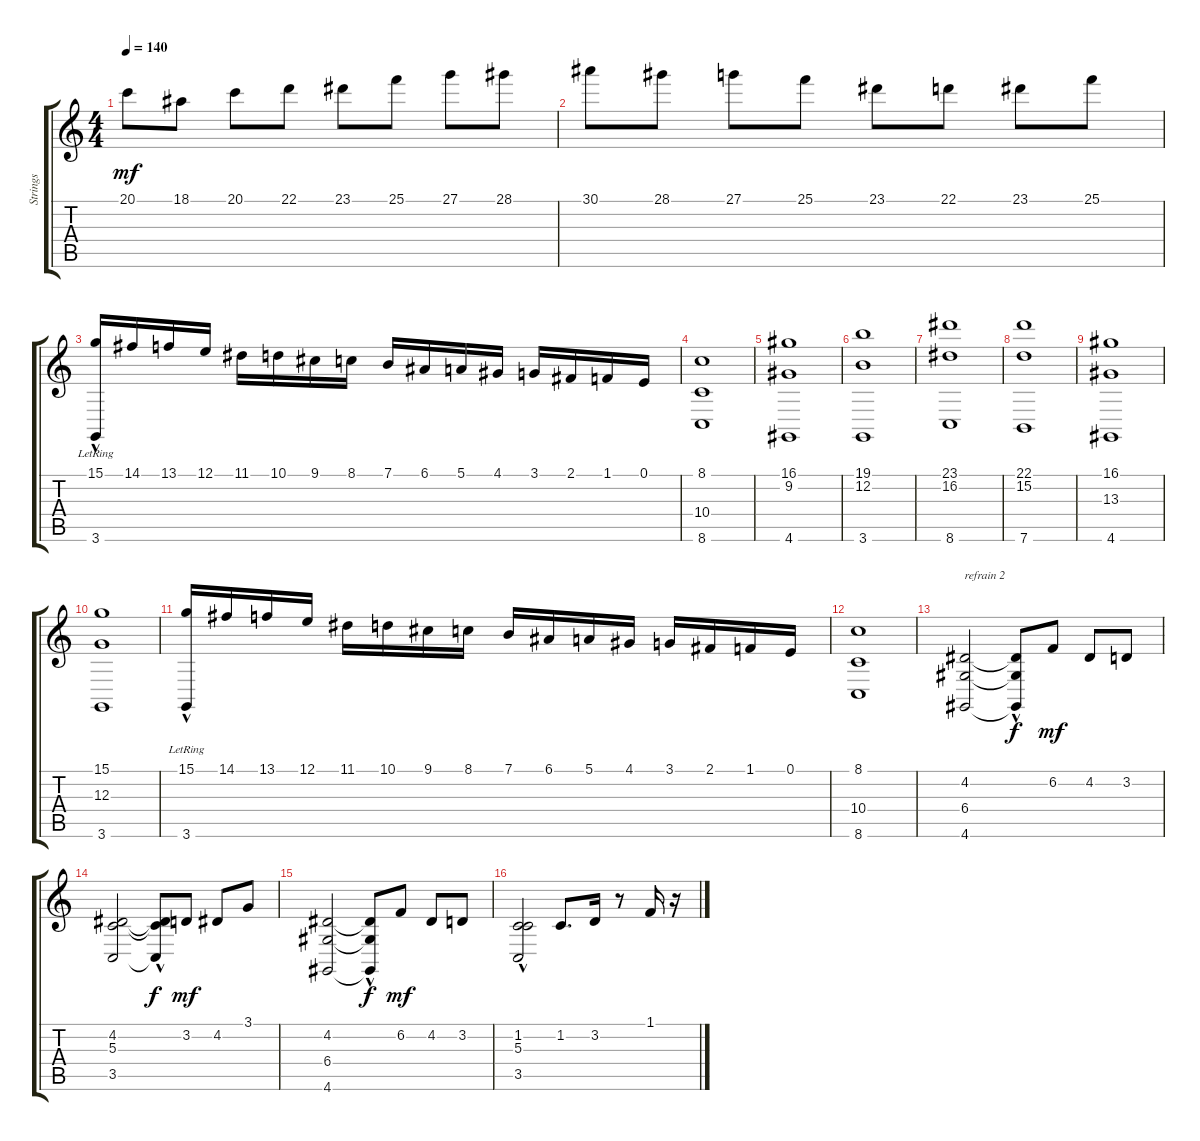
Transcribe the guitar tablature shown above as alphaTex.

\track ("Strings" "Strings") {instrument stringensemble1}
\staff {score tabs}
\tuning (E4 B3 G3 D3 A2 E2) {hide}
\ts (4 4)
\tempo 140
\clef g2
\ks c
20.1.8{dy mf} 18.1.8 20.1.8 22.1.8 23.1.8 25.1.8 27.1.8 28.1.8 |
30.1.8 28.1.8 27.1.8 25.1.8 23.1.8 22.1.8 23.1.8 25.1.8 |
(15.1 3.6{hac lr}).16 14.1.16 13.1.16 12.1.16 11.1.16 10.1.16 9.1.16 8.1.16 7.1.16 6.1.16 5.1.16 4.1.16 3.1.16 2.1.16 1.1.16 0.1.16 |
(8.1 10.4 8.6).1 |
(16.1 9.2 4.6).1 |
(19.1 12.2 3.6).1 |
(23.1 16.2 8.6).1 |
(22.1 15.2 7.6).1 |
(16.1 13.3 4.6).1 |
(15.1 12.3 3.6).1 |
(15.1 3.6{hac lr}).16 14.1.16 13.1.16 12.1.16 11.1.16 10.1.16 9.1.16 8.1.16 7.1.16 6.1.16 5.1.16 4.1.16 3.1.16 2.1.16 1.1.16 0.1.16 |
(8.1 10.4 8.6).1 |
(4.2 6.4 4.6).2{txt "refrain 2"} (4.2{hac t} 6.4{t} 4.6{t}).8{dy f} 6.2.8{dy mf} 4.2.8 3.2.8 |
(4.2 5.3 3.5).2 (4.2{hac t} 5.3{t} 3.5{t}).8{dy f} 3.2.8{dy mf} 4.2.8 3.1.8 |
(4.2 6.4 4.6).2 (4.2{hac t} 6.4{t} 4.6{t}).8{dy f} 6.2.8{dy mf} 4.2.8 3.2.8 |
(1.2{hac} 5.3{hac} 3.5{hac}).2 1.2.8{d} 3.2.16 r.8 1.1.16 r.16
